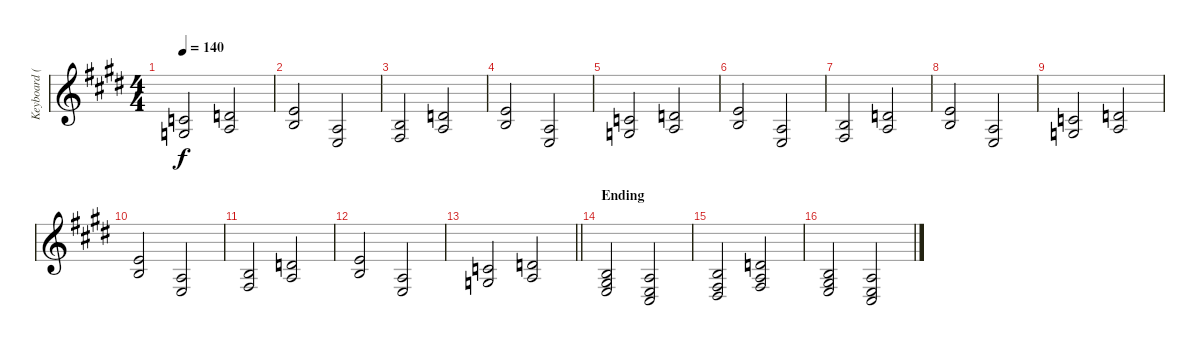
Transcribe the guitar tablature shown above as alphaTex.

\track ("Keyboard (Organ)" "Keyboard (") {instrument rockorgan}
\staff {score}
\tuning (E4 B3 G3 D3 A2 E2) {hide}
\ts (4 4)
\tempo 140
\clef g2
\ks e
(1.2 0.3).2{dy f} (3.2 2.3).2 |
(0.1 0.2).2 (2.3 2.4).2 |
(0.2 4.4).2 (3.2 2.3).2 |
(0.1 0.2).2 (2.3 2.4).2 |
(1.2 0.3).2 (3.2 2.3).2 |
(0.1 0.2).2 (2.3 2.4).2 |
(0.2 4.4).2 (3.2 2.3).2 |
(0.1 0.2).2 (2.3 2.4).2 |
(1.2 0.3).2 (3.2 2.3).2 |
(0.1 0.2).2 (2.3 2.4).2 |
(0.2 4.4).2 (3.2 2.3).2 |
(0.1 0.2).2 (2.3 2.4).2 |
\barLineRight lightlight
(1.2 0.3).2 (3.2 2.3).2 |
\section ("" "Ending")
(0.2 1.3 2.4).2 (2.3 2.4 4.5).2 |
(0.2 1.4 9.5).2 (3.2 2.3 4.4).2 |
(0.2 1.3 2.4).2 (2.3 2.4 4.5).2
